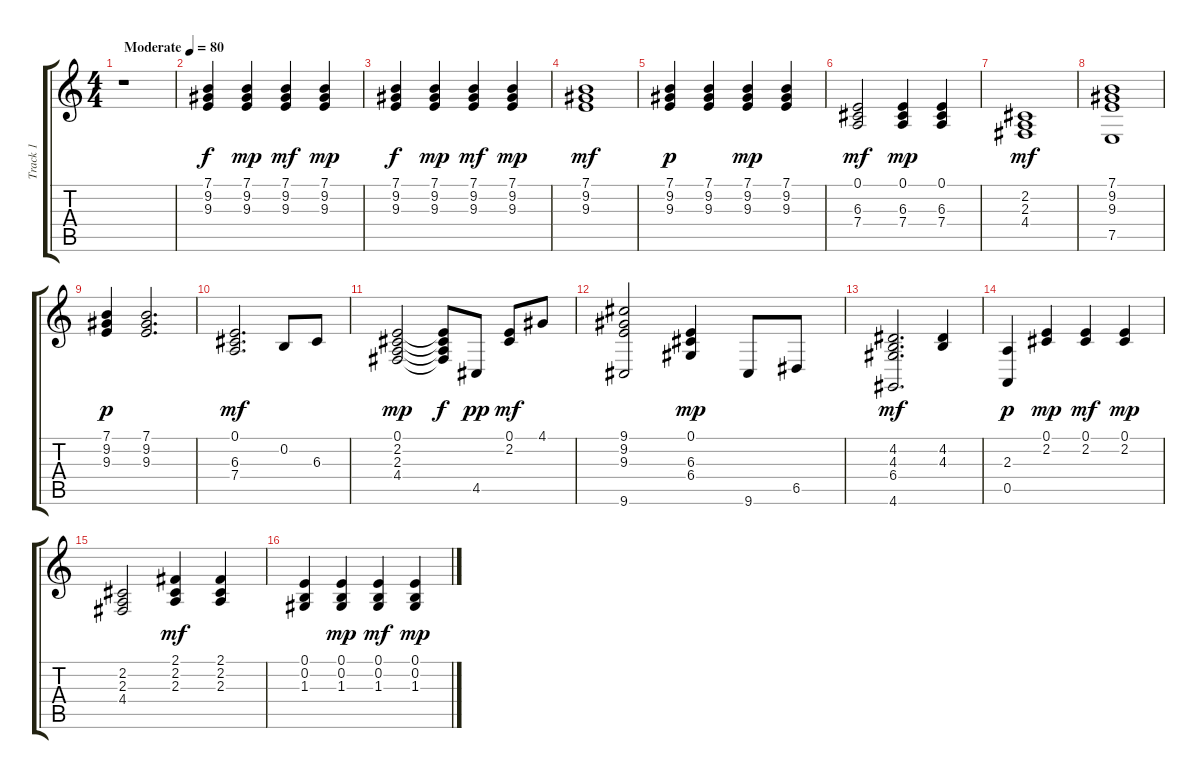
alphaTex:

\track ("Track 1" "Track 1") {instrument acousticgrandpiano}
\staff {score tabs}
\tuning (E4 B3 G3 D3 A2 E2) {hide}
\ts (4 4)
\tempo (80 "Moderate")
\clef g2
\ks c
r.1{dy f instrument acousticgrandpiano} |
(7.1 9.2 9.3).4 (7.1 9.2 9.3).4{dy mp} (7.1 9.2 9.3).4{dy mf} (7.1 9.2 9.3).4{dy mp} |
(7.1 9.2 9.3).4{dy f} (7.1 9.2 9.3).4{dy mp} (7.1 9.2 9.3).4{dy mf} (7.1 9.2 9.3).4{dy mp} |
(7.1 9.2 9.3).1{dy mf} |
(7.1 9.2 9.3).4{dy p} (7.1 9.2 9.3).4 (7.1 9.2 9.3).4{dy mp} (7.1 9.2 9.3).4 |
(0.1 6.3 7.4).2{dy mf} (0.1 6.3 7.4).4{dy mp} (0.1 6.3 7.4).4 |
(2.2 2.3 4.4).1{dy mf} |
(7.1 9.2 9.3 7.5).1 |
(7.1 9.2 9.3).4{dy p} (7.1 9.2 9.3).2{d} |
(0.1 6.3 7.4).2{d dy mf} 0.2.8 6.3.8 |
(0.1 2.2 2.3 4.4).2{dy mp} (0.1{t} 2.2{t} 2.3{t} 4.4{t}).8{dy f} 4.5.8{dy pp} (0.1 2.2).8{dy mf} 4.1.8 |
(9.1 9.2 9.3 9.6).2 (0.1 6.3 6.4).4{dy mp} 9.6.8 6.5.8 |
(4.2 4.3 6.4 4.6).2{d dy mf} (4.2 4.3).4 |
(2.3 0.5).4{dy p} (0.1 2.2).4{dy mp} (0.1 2.2).4{dy mf} (0.1 2.2).4{dy mp} |
(2.2 2.3 4.4).2 (2.1 2.2 2.3).4{dy mf} (2.1 2.2 2.3).4 |
(0.1 0.2 1.3).4 (0.1 0.2 1.3).4{dy mp} (0.1 0.2 1.3).4{dy mf} (0.1 0.2 1.3).4{dy mp}
